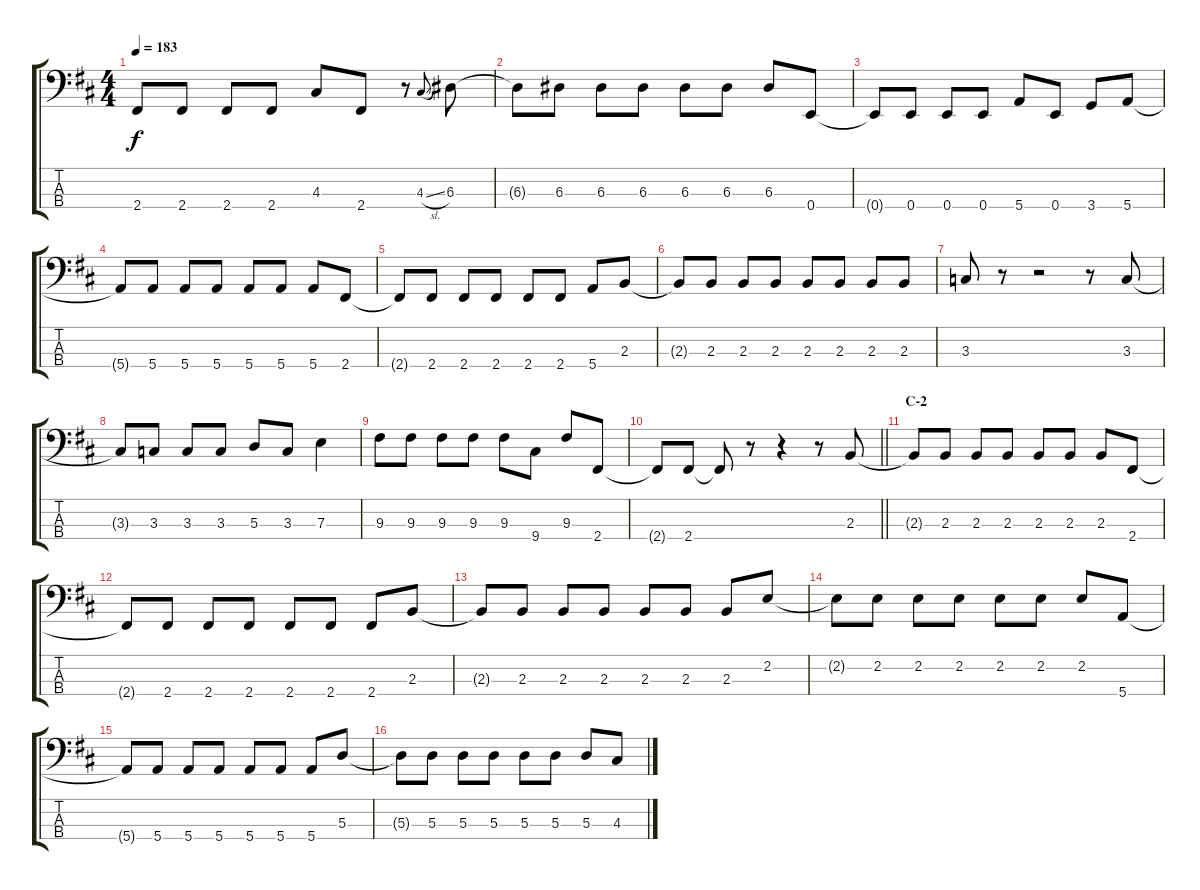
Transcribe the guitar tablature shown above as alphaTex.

\track "" {instrument electricbasspick}
\staff {score tabs}
\tuning (G2 D2 A1 E1) {hide}
\ts (4 4)
\tempo 183
\clef f4
\ks d
2.4.8{dy f} 2.4.8 2.4.8 2.4.8 4.3.8 2.4.8 r.8 4.3{sl}.8{gr onbeat} 6.3.8 |
6.3{t}.8 6.3.8 6.3.8 6.3.8 6.3.8 6.3.8 6.3.8 0.4.8 |
0.4{t}.8 0.4.8 0.4.8 0.4.8 5.4.8 0.4.8 3.4.8 5.4.8 |
5.4{t}.8 5.4.8 5.4.8 5.4.8 5.4.8 5.4.8 5.4.8 2.4.8 |
2.4{t}.8 2.4.8 2.4.8 2.4.8 2.4.8 2.4.8 5.4.8 2.3.8 |
2.3{t}.8 2.3.8 2.3.8 2.3.8 2.3.8 2.3.8 2.3.8 2.3.8 |
3.3.8 r.8 r.2 r.8 3.3.8 |
3.3{t}.8 3.3.8 3.3.8 3.3.8 5.3.8 3.3.8 7.3.4 |
9.3.8 9.3.8 9.3.8 9.3.8 9.3.8 9.4.8 9.3.8 2.4.8 |
\barLineRight lightlight
2.4{t}.8 2.4.8 2.4{t}.8 r.8 r.4 r.8 2.3.8 |
\section ("" "C-2")
2.3{t}.8 2.3.8 2.3.8 2.3.8 2.3.8 2.3.8 2.3.8 2.4.8 |
2.4{t}.8 2.4.8 2.4.8 2.4.8 2.4.8 2.4.8 2.4.8 2.3.8 |
2.3{t}.8 2.3.8 2.3.8 2.3.8 2.3.8 2.3.8 2.3.8 2.2.8 |
2.2{t}.8 2.2.8 2.2.8 2.2.8 2.2.8 2.2.8 2.2.8 5.4.8 |
5.4{t}.8 5.4.8 5.4.8 5.4.8 5.4.8 5.4.8 5.4.8 5.3.8 |
5.3{t}.8 5.3.8 5.3.8 5.3.8 5.3.8 5.3.8 5.3.8 4.3.8
